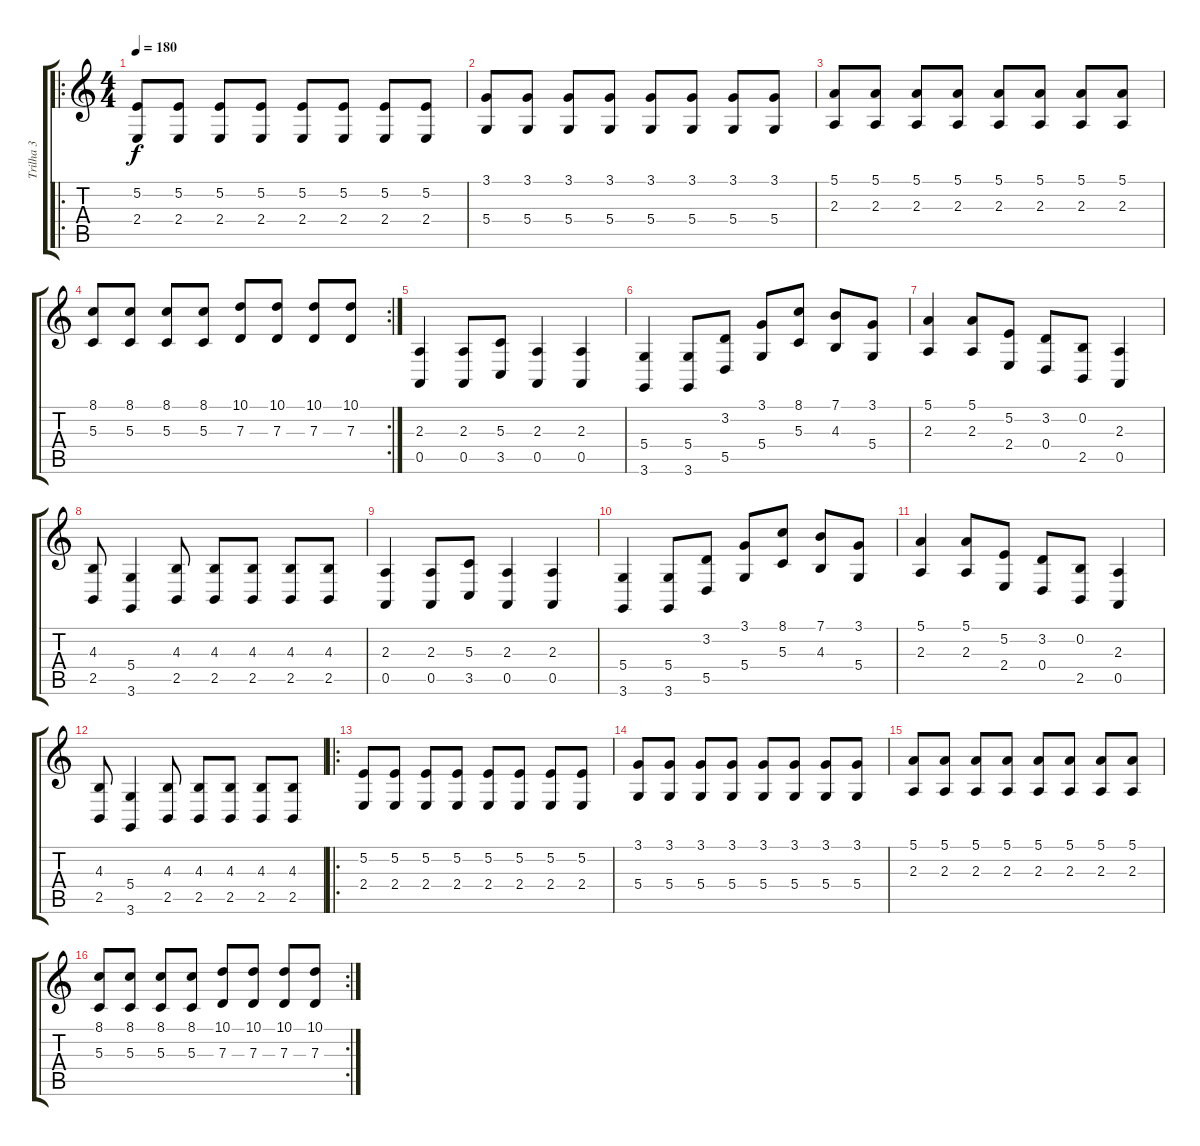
\track ("Trilha 3" "Trilha 3") {instrument lead8bassandlead}
\staff {score tabs}
\tuning (E4 B3 G3 D3 A2 E2) {hide}
\ro
\ts (4 4)
\tempo 180
\clef g2
\ks c
(5.2 2.4).8{dy f} (5.2 2.4).8 (5.2 2.4).8 (5.2 2.4).8 (5.2 2.4).8 (5.2 2.4).8 (5.2 2.4).8 (5.2 2.4).8 |
(3.1 5.4).8 (3.1 5.4).8 (3.1 5.4).8 (3.1 5.4).8 (3.1 5.4).8 (3.1 5.4).8 (3.1 5.4).8 (3.1 5.4).8 |
(5.1 2.3).8 (5.1 2.3).8 (5.1 2.3).8 (5.1 2.3).8 (5.1 2.3).8 (5.1 2.3).8 (5.1 2.3).8 (5.1 2.3).8 |
\rc 2
(8.1 5.3).8 (8.1 5.3).8 (8.1 5.3).8 (8.1 5.3).8 (10.1 7.3).8 (10.1 7.3).8 (10.1 7.3).8 (10.1 7.3).8 |
(2.3 0.5).4 (2.3 0.5).8 (5.3 3.5).8 (2.3 0.5).4 (2.3 0.5).4 |
(5.4 3.6).4 (5.4 3.6).8 (3.2 5.5).8 (3.1 5.4).8 (8.1 5.3).8 (7.1 4.3).8 (3.1 5.4).8 |
(5.1 2.3).4 (5.1 2.3).8 (5.2 2.4).8 (3.2 0.4).8 (0.2 2.5).8 (2.3 0.5).4 |
(4.3 2.5).8 (5.4 3.6).4 (4.3 2.5).8 (4.3 2.5).8 (4.3 2.5).8 (4.3 2.5).8 (4.3 2.5).8 |
(2.3 0.5).4 (2.3 0.5).8 (5.3 3.5).8 (2.3 0.5).4 (2.3 0.5).4 |
(5.4 3.6).4 (5.4 3.6).8 (3.2 5.5).8 (3.1 5.4).8 (8.1 5.3).8 (7.1 4.3).8 (3.1 5.4).8 |
(5.1 2.3).4 (5.1 2.3).8 (5.2 2.4).8 (3.2 0.4).8 (0.2 2.5).8 (2.3 0.5).4 |
(4.3 2.5).8 (5.4 3.6).4 (4.3 2.5).8 (4.3 2.5).8 (4.3 2.5).8 (4.3 2.5).8 (4.3 2.5).8 |
\ro
(5.2 2.4).8 (5.2 2.4).8 (5.2 2.4).8 (5.2 2.4).8 (5.2 2.4).8 (5.2 2.4).8 (5.2 2.4).8 (5.2 2.4).8 |
(3.1 5.4).8 (3.1 5.4).8 (3.1 5.4).8 (3.1 5.4).8 (3.1 5.4).8 (3.1 5.4).8 (3.1 5.4).8 (3.1 5.4).8 |
(5.1 2.3).8 (5.1 2.3).8 (5.1 2.3).8 (5.1 2.3).8 (5.1 2.3).8 (5.1 2.3).8 (5.1 2.3).8 (5.1 2.3).8 |
\rc 2
(8.1 5.3).8 (8.1 5.3).8 (8.1 5.3).8 (8.1 5.3).8 (10.1 7.3).8 (10.1 7.3).8 (10.1 7.3).8 (10.1 7.3).8
